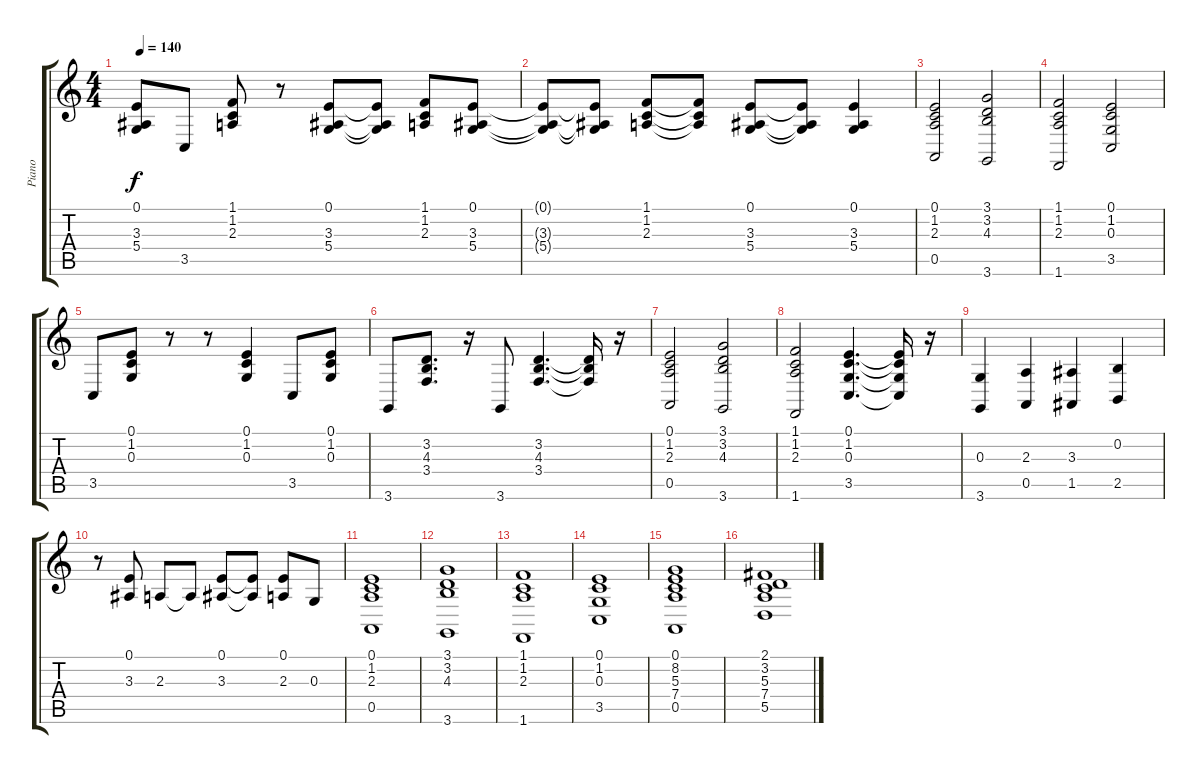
\track ("Piano" "Piano") {instrument acousticgrandpiano}
\staff {score tabs}
\tuning (E4 B3 G3 D3 A2 E2) {hide}
\ts (4 4)
\tempo 140
\clef g2
\ks c
(0.1 3.3 5.4).8{dy f} 3.5.8 (1.1 1.2 2.3).8 r.8 (0.1 3.3 5.4).8 (0.1{t} 3.3{t} 5.4{t}).8 (1.1 1.2 2.3).8 (0.1 3.3 5.4).8 |
(0.1{t} 3.3{t} 5.4{t}).8 (0.1{t} 3.3{t} 5.4{t}).8 (1.1 1.2 2.3).8 (1.1{t} 1.2{t} 2.3{t}).8 (0.1 3.3 5.4).8 (0.1{t} 3.3{t} 5.4{t}).8 (0.1 3.3 5.4).4 |
(0.1 1.2 2.3 0.5).2 (3.1 3.2 4.3 3.6).2 |
(1.1 1.2 2.3 1.6).2 (0.1 1.2 0.3 3.5).2 |
3.5.8 (0.1 1.2 0.3).8 r.8 r.8 (0.1 1.2 0.3).4 3.5.8 (0.1 1.2 0.3).8 |
3.6.8 (3.2 4.3 3.4).8{d} r.16 3.6.8 (3.2 4.3 3.4).4{d} (3.2{t} 4.3{t} 3.4{t}).16 r.16 |
(0.1 1.2 2.3 0.5).2 (3.1 3.2 4.3 3.6).2 |
(1.1 1.2 2.3 1.6).2 (0.1 1.2 0.3 3.5).4{d} (0.1{t} 1.2{t} 0.3{t} 3.5{t}).16 r.16 |
(0.3 3.6).4 (2.3 0.5).4 (3.3 1.5).4 (0.2 2.5).4 |
r.8 (0.1 3.3).8 2.3.8 2.3{t}.8 (0.1 3.3).8 (0.1{t} 3.3{t}).8 (0.1 2.3).8 0.3.8 |
(0.1 1.2 2.3 0.5).1 |
(3.1 3.2 4.3 3.6).1 |
(1.1 1.2 2.3 1.6).1 |
(0.1 1.2 0.3 3.5).1 |
(0.1 8.2 5.3 7.4 0.5).1 |
(2.1 3.2 5.3 7.4 5.5).1
